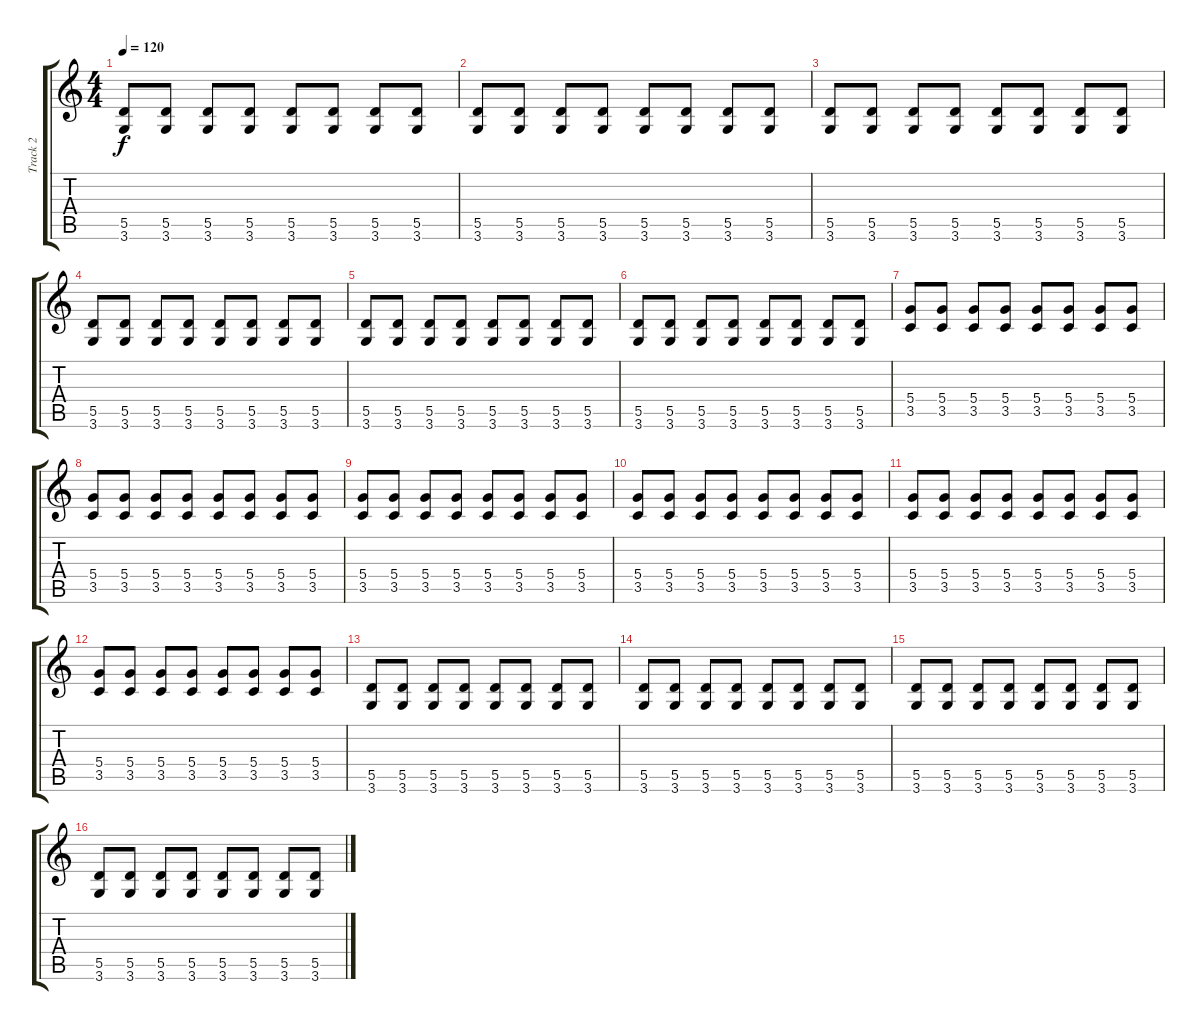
\track ("Track 2" "Track 2") {instrument electricguitarmuted}
\staff {score tabs}
\tuning (E4 B3 G3 D3 A2 E2) {hide}
\ts (4 4)
\tempo 120
\clef g2
\ks c
(5.5 3.6).8{dy f} (5.5 3.6).8 (5.5 3.6).8 (5.5 3.6).8 (5.5 3.6).8 (5.5 3.6).8 (5.5 3.6).8 (5.5 3.6).8 |
(5.5 3.6).8 (5.5 3.6).8 (5.5 3.6).8 (5.5 3.6).8 (5.5 3.6).8 (5.5 3.6).8 (5.5 3.6).8 (5.5 3.6).8 |
(5.5 3.6).8 (5.5 3.6).8 (5.5 3.6).8 (5.5 3.6).8 (5.5 3.6).8 (5.5 3.6).8 (5.5 3.6).8 (5.5 3.6).8 |
(5.5 3.6).8 (5.5 3.6).8 (5.5 3.6).8 (5.5 3.6).8 (5.5 3.6).8 (5.5 3.6).8 (5.5 3.6).8 (5.5 3.6).8 |
(5.5 3.6).8 (5.5 3.6).8 (5.5 3.6).8 (5.5 3.6).8 (5.5 3.6).8 (5.5 3.6).8 (5.5 3.6).8 (5.5 3.6).8 |
(5.5 3.6).8 (5.5 3.6).8 (5.5 3.6).8 (5.5 3.6).8 (5.5 3.6).8 (5.5 3.6).8 (5.5 3.6).8 (5.5 3.6).8 |
(5.4 3.5).8 (5.4 3.5).8 (5.4 3.5).8 (5.4 3.5).8 (5.4 3.5).8 (5.4 3.5).8 (5.4 3.5).8 (5.4 3.5).8 |
(5.4 3.5).8 (5.4 3.5).8 (5.4 3.5).8 (5.4 3.5).8 (5.4 3.5).8 (5.4 3.5).8 (5.4 3.5).8 (5.4 3.5).8 |
(5.4 3.5).8 (5.4 3.5).8 (5.4 3.5).8 (5.4 3.5).8 (5.4 3.5).8 (5.4 3.5).8 (5.4 3.5).8 (5.4 3.5).8 |
(5.4 3.5).8 (5.4 3.5).8 (5.4 3.5).8 (5.4 3.5).8 (5.4 3.5).8 (5.4 3.5).8 (5.4 3.5).8 (5.4 3.5).8 |
(5.4 3.5).8 (5.4 3.5).8 (5.4 3.5).8 (5.4 3.5).8 (5.4 3.5).8 (5.4 3.5).8 (5.4 3.5).8 (5.4 3.5).8 |
(5.4 3.5).8 (5.4 3.5).8 (5.4 3.5).8 (5.4 3.5).8 (5.4 3.5).8 (5.4 3.5).8 (5.4 3.5).8 (5.4 3.5).8 |
(5.5 3.6).8 (5.5 3.6).8 (5.5 3.6).8 (5.5 3.6).8 (5.5 3.6).8 (5.5 3.6).8 (5.5 3.6).8 (5.5 3.6).8 |
(5.5 3.6).8 (5.5 3.6).8 (5.5 3.6).8 (5.5 3.6).8 (5.5 3.6).8 (5.5 3.6).8 (5.5 3.6).8 (5.5 3.6).8 |
(5.5 3.6).8 (5.5 3.6).8 (5.5 3.6).8 (5.5 3.6).8 (5.5 3.6).8 (5.5 3.6).8 (5.5 3.6).8 (5.5 3.6).8 |
(5.5 3.6).8 (5.5 3.6).8 (5.5 3.6).8 (5.5 3.6).8 (5.5 3.6).8 (5.5 3.6).8 (5.5 3.6).8 (5.5 3.6).8
